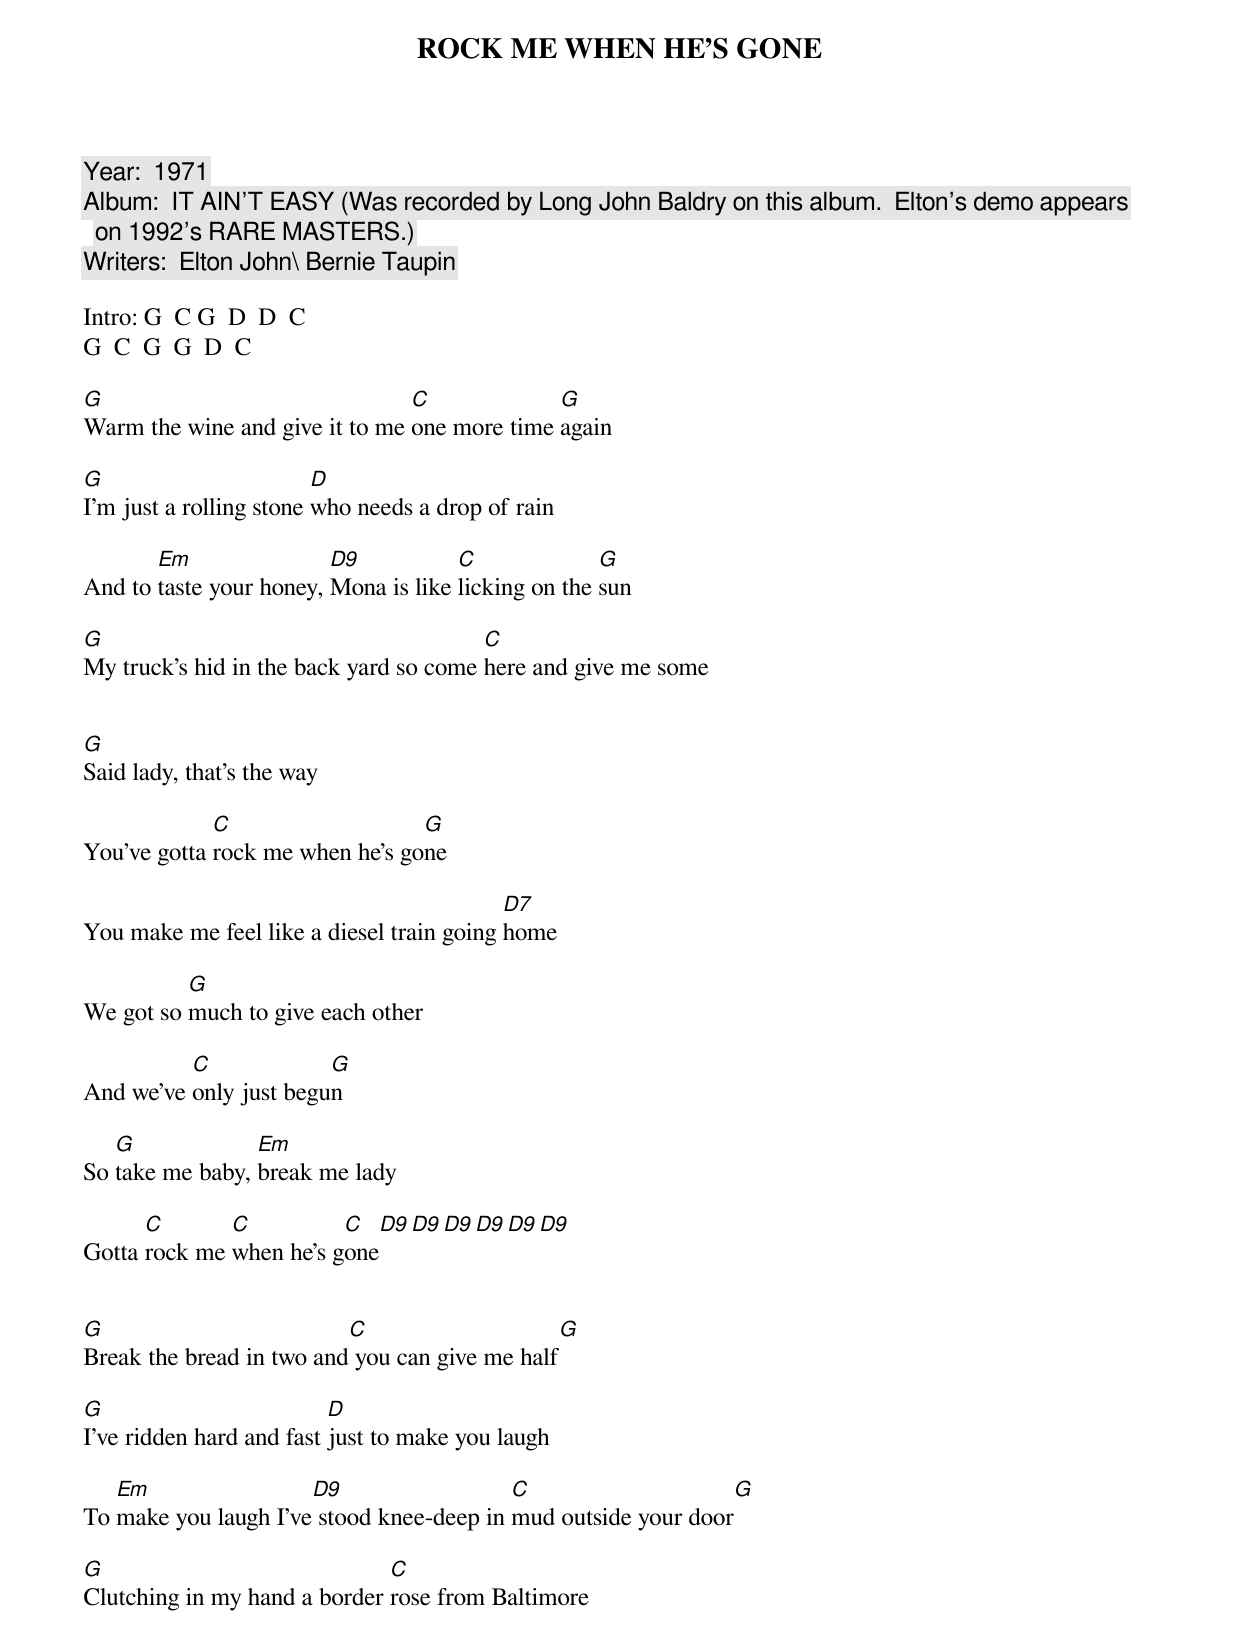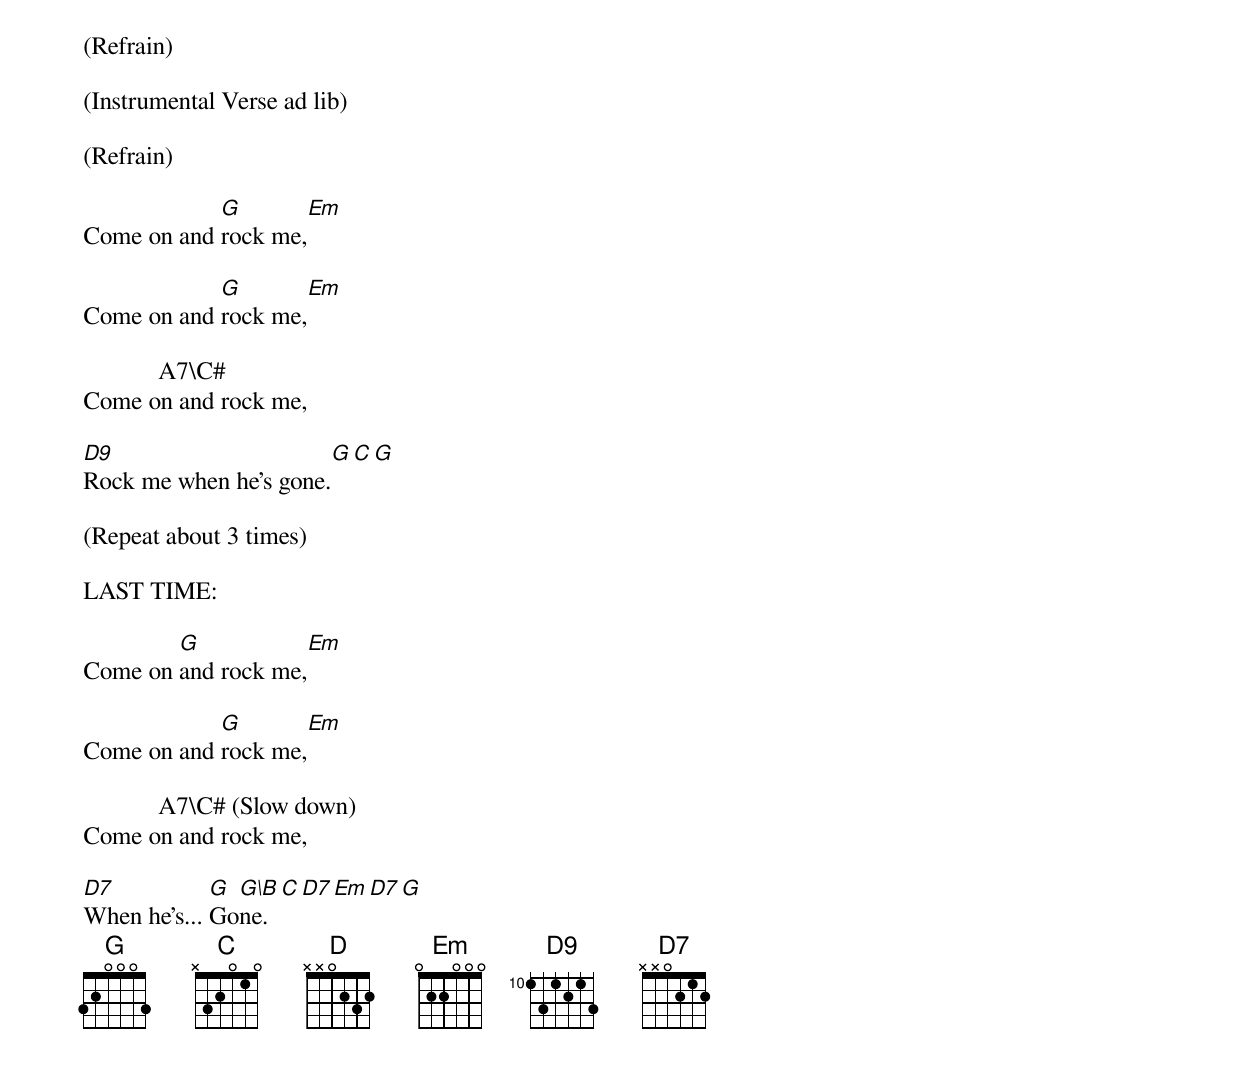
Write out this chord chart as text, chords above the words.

ROCK ME WHEN HE'S GONE

Year:  1971
Album:  IT AIN'T EASY (Was recorded by Long John Baldry on this album.  Elton's demo appears on 1992's RARE MASTERS.)
Writers:  Elton John\ Bernie Taupin

Intro: G  C G  D  D  C
G  C  G  G  D  C

G                               C             G
Warm the wine and give it to me one more time again

G                        D
I'm just a rolling stone who needs a drop of rain

       Em                D9           C              G
And to taste your honey, Mona is like licking on the sun

G                                       C
My truck's hid in the back yard so come here and give me some


G
Said lady, that's the way

             C                   G
You've gotta rock me when he's gone

                                           D7
You make me feel like a diesel train going home

          G
We got so much to give each other

          C             G
And we've only just begun

   G             Em
So take me baby, break me lady

      C       C          C  D9 D9 D9 D9 D9 D9
Gotta rock me when he's gone


G                         C                    G
Break the bread in two and you can give me half

G                         D
I've ridden hard and fast just to make you laugh

   Em                 D9                  C                    G
To make you laugh I've stood knee-deep in mud outside your door

G                             C
Clutching in my hand a border rose from Baltimore

(Refrain)

(Instrumental Verse ad lib)

(Refrain)

            G       Em
Come on and rock me,

            G       Em
Come on and rock me,

            A7\C#
Come on and rock me,

D9                     G  C  G
Rock me when he's gone.

(Repeat about 3 times)

LAST TIME:

        G           Em
Come on and rock me,

            G       Em
Come on and rock me,

            A7\C# (Slow down)
Come on and rock me,

D7           G G\B C D7 Em D7 G
When he's... Gone.
